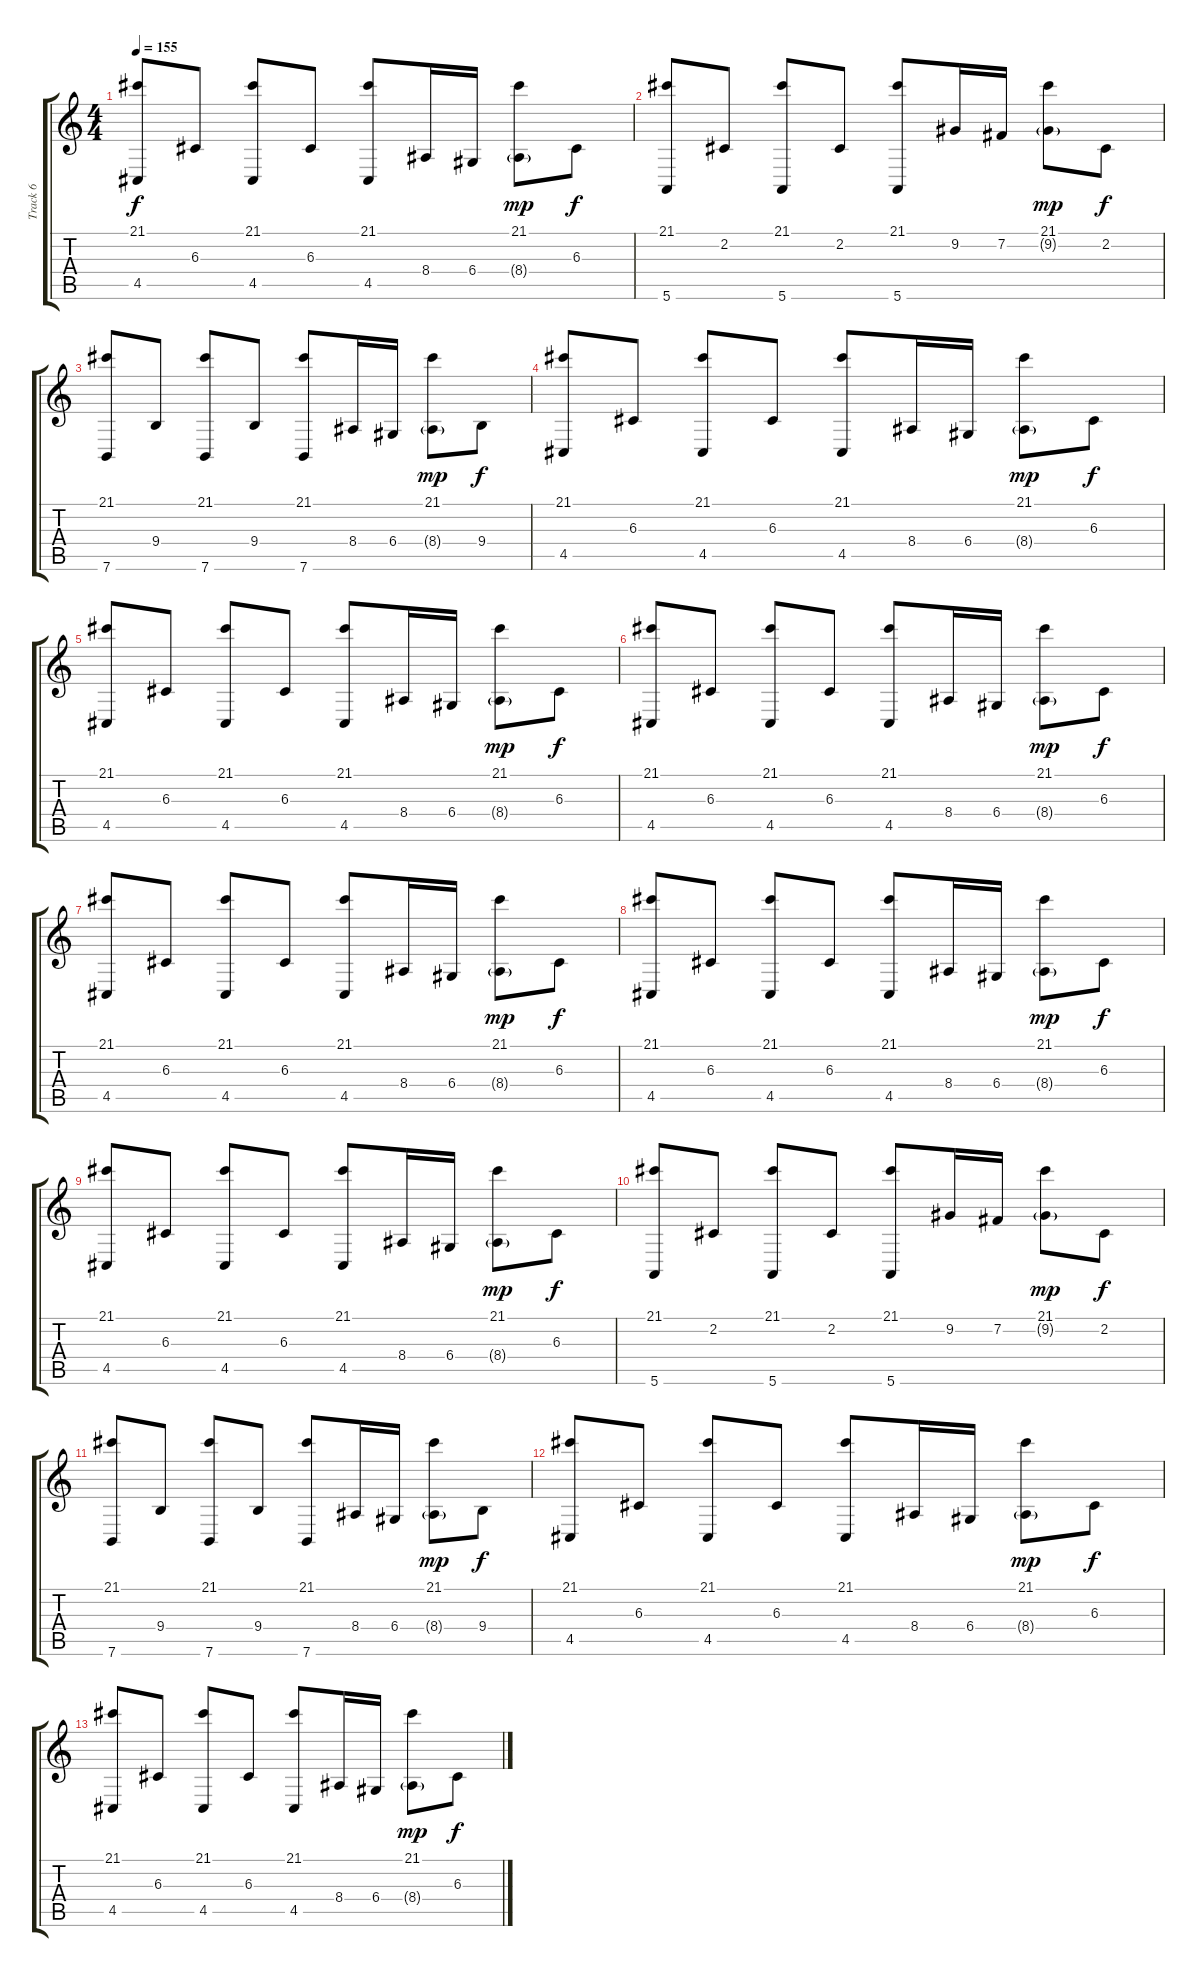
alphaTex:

\track ("Track 6" "Track 6") {instrument acousticgrandpiano}
\staff {score tabs}
\tuning (E4 B3 G3 D3 A2 E2) {hide}
\ts (4 4)
\tempo 155
\clef g2
\ks c
(21.1 4.5).8{dy f volume 13 balance 8 instrument acousticgrandpiano} 6.3.8 (21.1 4.5).8 6.3.8 (21.1 4.5).8 8.4.16{volume 16 balance 14} 6.4.16 (21.1 8.4{g}).8{dy mp volume 13 balance 8} 6.3.8{dy f} |
(21.1 5.6).8{volume 13 balance 8} 2.2.8 (21.1 5.6).8 2.2.8 (21.1 5.6).8 9.2.16{volume 16 balance 12} 7.2.16 (21.1 9.2{g}).8{dy mp volume 13 balance 8} 2.2.8{dy f} |
(21.1 7.6).8{volume 13 balance 8} 9.4.8 (21.1 7.6).8 9.4.8 (21.1 7.6).8 8.4.16{volume 16 balance 14} 6.4.16 (21.1 8.4{g}).8{dy mp volume 13 balance 8} 9.4.8{dy f} |
(21.1 4.5).8{volume 13 balance 8 instrument acousticgrandpiano} 6.3.8 (21.1 4.5).8 6.3.8 (21.1 4.5).8 8.4.16{volume 16 balance 14} 6.4.16 (21.1 8.4{g}).8{dy mp volume 13 balance 8} 6.3.8{dy f} |
(21.1 4.5).8{volume 13 balance 8 instrument acousticgrandpiano} 6.3.8 (21.1 4.5).8 6.3.8 (21.1 4.5).8 8.4.16{volume 16 balance 14} 6.4.16 (21.1 8.4{g}).8{dy mp volume 13 balance 8} 6.3.8{dy f} |
(21.1 4.5).8{volume 13 balance 8 instrument acousticgrandpiano} 6.3.8 (21.1 4.5).8 6.3.8 (21.1 4.5).8 8.4.16{volume 16 balance 14} 6.4.16 (21.1 8.4{g}).8{dy mp volume 13 balance 8} 6.3.8{dy f} |
(21.1 4.5).8{volume 13 balance 8 instrument acousticgrandpiano} 6.3.8 (21.1 4.5).8 6.3.8 (21.1 4.5).8 8.4.16{volume 16 balance 14} 6.4.16 (21.1 8.4{g}).8{dy mp volume 13 balance 8} 6.3.8{dy f} |
(21.1 4.5).8{volume 13 balance 8 instrument acousticgrandpiano} 6.3.8 (21.1 4.5).8 6.3.8 (21.1 4.5).8 8.4.16{volume 16 balance 14} 6.4.16 (21.1 8.4{g}).8{dy mp volume 13 balance 8} 6.3.8{dy f} |
(21.1 4.5).8{volume 13 balance 8 instrument acousticgrandpiano} 6.3.8 (21.1 4.5).8 6.3.8 (21.1 4.5).8 8.4.16{volume 16 balance 14} 6.4.16 (21.1 8.4{g}).8{dy mp volume 13 balance 8} 6.3.8{dy f} |
(21.1 5.6).8{volume 13 balance 8} 2.2.8 (21.1 5.6).8 2.2.8 (21.1 5.6).8 9.2.16{volume 16 balance 12} 7.2.16 (21.1 9.2{g}).8{dy mp volume 13 balance 8} 2.2.8{dy f} |
(21.1 7.6).8{volume 13 balance 8} 9.4.8 (21.1 7.6).8 9.4.8 (21.1 7.6).8 8.4.16{volume 16 balance 14} 6.4.16 (21.1 8.4{g}).8{dy mp volume 13 balance 8} 9.4.8{dy f} |
(21.1 4.5).8{volume 13 balance 8 instrument acousticgrandpiano} 6.3.8 (21.1 4.5).8 6.3.8 (21.1 4.5).8 8.4.16{volume 16 balance 14} 6.4.16 (21.1 8.4{g}).8{dy mp volume 13 balance 8} 6.3.8{dy f} |
(21.1 4.5).8{volume 13 balance 8 instrument acousticgrandpiano} 6.3.8 (21.1 4.5).8 6.3.8 (21.1 4.5).8 8.4.16{volume 16 balance 14} 6.4.16 (21.1 8.4{g}).8{dy mp volume 13 balance 8} 6.3.8{dy f}
